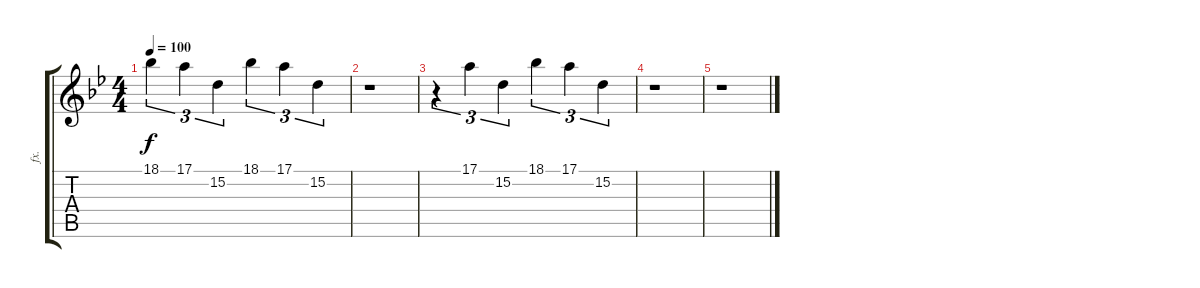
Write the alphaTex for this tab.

\track ("fx." "fx.") {instrument drawbarorgan}
\staff {score tabs}
\tuning (E4 B3 G3 D3 A2 E2) {hide}
\ts (4 4)
\tempo 100
\clef g2
\ks gminor
18.1.4{tu (3 2) dy f volume 12 balance 10 instrument drawbarorgan} 17.1.4{tu (3 2)} 15.2.4{tu (3 2)} 18.1.4{tu (3 2)} 17.1.4{tu (3 2)} 15.2.4{tu (3 2)} |
r.1 |
r.4{tu (3 2)} 17.1.4{tu (3 2)} 15.2.4{tu (3 2)} 18.1.4{tu (3 2)} 17.1.4{tu (3 2)} 15.2.4{tu (3 2)} |
r.1 |
r.1
